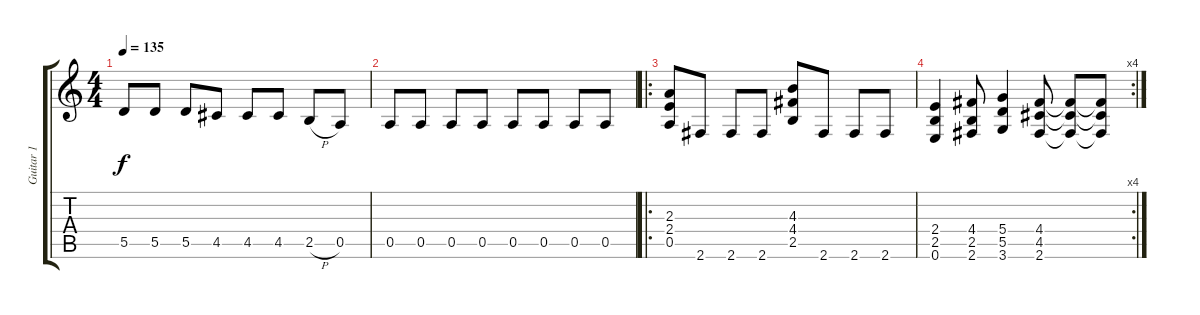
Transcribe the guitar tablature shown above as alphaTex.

\track ("Guitar 1" "Guitar 1") {instrument distortionguitar}
\staff {score tabs}
\tuning (E4 B3 G3 D3 A2 E2) {hide}
\ts (4 4)
\tempo 135
\clef g2
\ks c
5.5.8{dy f} 5.5.8 5.5.8 4.5.8 4.5.8 4.5.8 2.5{h}.8 0.5.8 |
0.5.8 0.5.8 0.5.8 0.5.8 0.5.8 0.5.8 0.5.8 0.5.8 |
\ro
(2.3 2.4 0.5).8 2.6.8 2.6.8 2.6.8 (4.3 4.4 2.5).8 2.6.8 2.6.8 2.6.8 |
\rc 4
(2.4 2.5 0.6).4 (4.4 2.5 2.6).8 (5.4 5.5 3.6).4 (4.4 4.5 2.6).8 (4.4{t} 4.5{t} 2.6{t}).8 (4.4{t} 4.5{t} 2.6{t}).8
